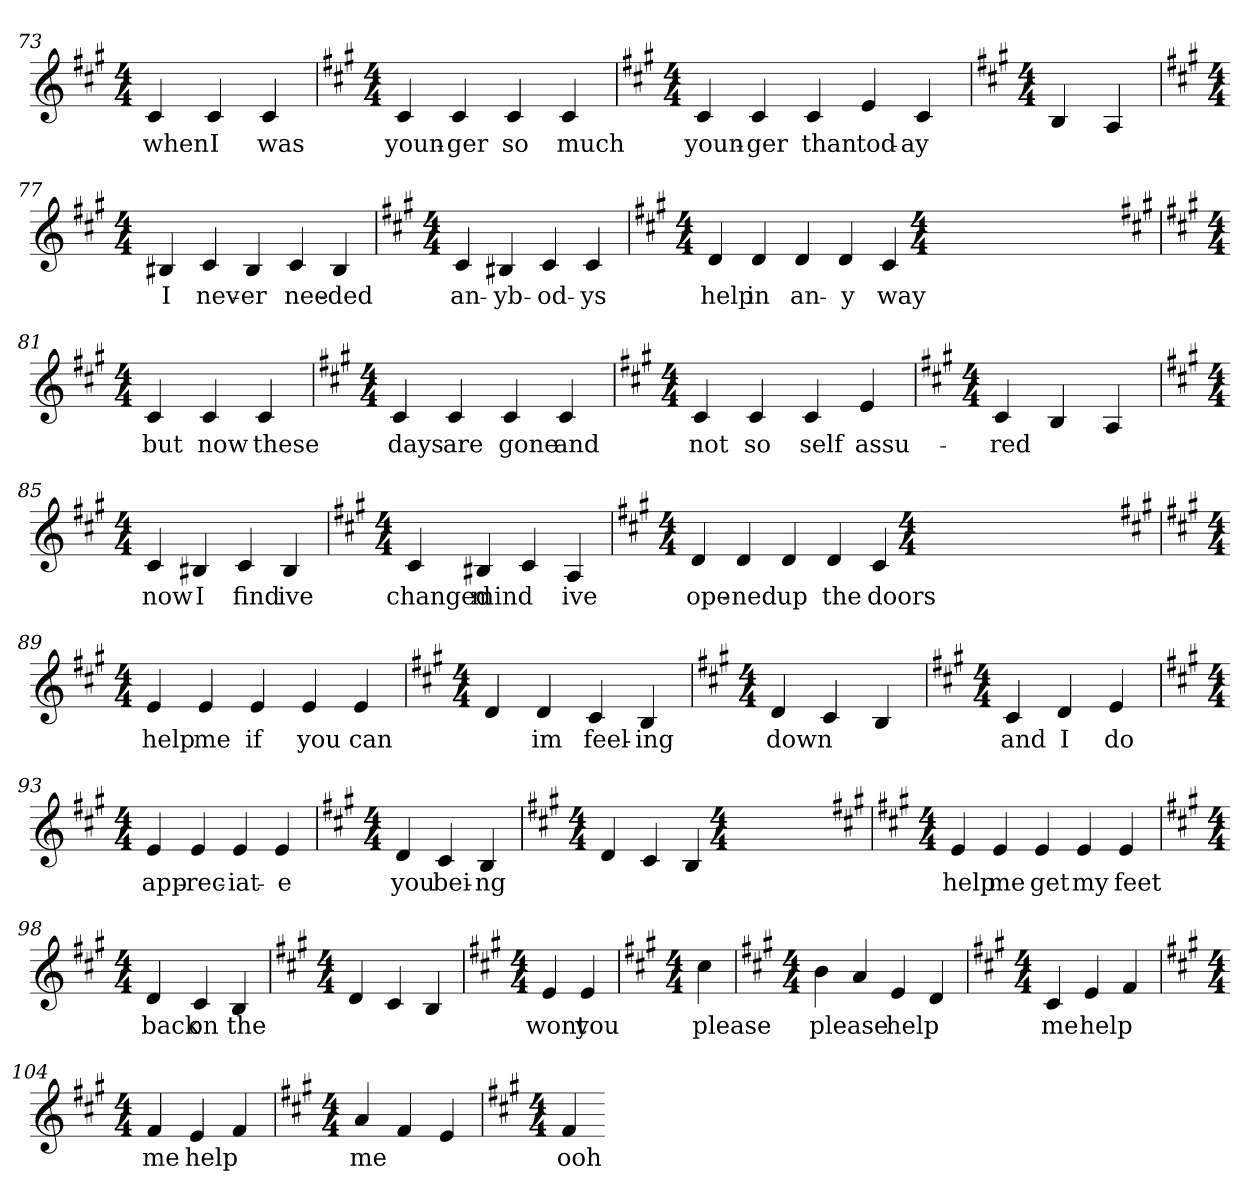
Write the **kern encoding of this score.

**kern	**text
*part1	*part1
*staff1	*staff1
*k[f#c#g#]	*
*A:	*
*M4/4	*
=73	=73
4c#	when
4c#	I
4c#	was
=74	=74
*k[f#c#g#]	*
*A:	*
*M4/4	*
4c#	youn-
4c#	-ger
4c#	so
4c#	much
=75	=75
*k[f#c#g#]	*
*A:	*
*M4/4	*
4c#	youn-
4c#	-ger
4c#	than
4e	tod-
4c#	-ay
=76	=76
*k[f#c#g#]	*
*A:	*
*M4/4	*
4B	_
4A	_
=77	=77
*k[f#c#g#]	*
*A:	*
*M4/4	*
4B#X	I
4c#	nev-
4B#	-er
4c#	nee-
4B#	-ded
=78	=78
*k[f#c#g#]	*
*A:	*
*M4/4	*
4c#	an-
4B#X	-yb-
4c#	-od-
4c#	-ys
=79	=79
*k[f#c#g#]	*
*A:	*
*M4/4	*
4d	help
4d	in
4d	an-
4d	-y
4c#	way
*k[f#c#g#]	*
*A:	*
*M4/4	*
=81	=81
*k[f#c#g#]	*
*A:	*
*M4/4	*
4c#	but
4c#	now
4c#	these
=82	=82
*k[f#c#g#]	*
*A:	*
*M4/4	*
4c#	days
4c#	are
4c#	gone
4c#	and
=83	=83
*k[f#c#g#]	*
*A:	*
*M4/4	*
4c#	not
4c#	so
4c#	self
4e	assu-
=84	=84
*k[f#c#g#]	*
*A:	*
*M4/4	*
4c#	-red
4B	_
4A	_
=85	=85
*k[f#c#g#]	*
*A:	*
*M4/4	*
4c#	now
4B#X	I
4c#	find
4B#	ive
=86	=86
*k[f#c#g#]	*
*A:	*
*M4/4	*
4c#	changed
4B#X	mind
4c#	_
4A	ive
=87	=87
*k[f#c#g#]	*
*A:	*
*M4/4	*
4d	ope-
4d	-ned
4d	up
4d	the
4c#	doors
*k[f#c#g#]	*
*A:	*
*M4/4	*
=89	=89
*k[f#c#g#]	*
*A:	*
*M4/4	*
4e	help
4e	me
4e	if
4e	you
4e	can
=90	=90
*k[f#c#g#]	*
*A:	*
*M4/4	*
4d	_
4d	im
4c#	feel-
4B	-ing
=91	=91
*k[f#c#g#]	*
*A:	*
*M4/4	*
4d	down
4c#	_
4B	_
=92	=92
*k[f#c#g#]	*
*A:	*
*M4/4	*
4c#	and
4d	I
4e	do
=93	=93
*k[f#c#g#]	*
*A:	*
*M4/4	*
4e	app-
4e	-rec-
4e	-iat-
4e	-e
=94	=94
*k[f#c#g#]	*
*A:	*
*M4/4	*
4d	you
4c#	bei-
4B	-ng
=95	=95
*k[f#c#g#]	*
*A:	*
*M4/4	*
4d	_
4c#	_
4B	_
*k[f#c#g#]	*
*A:	*
*M4/4	*
=97	=97
*k[f#c#g#]	*
*A:	*
*M4/4	*
4e	help
4e	me
4e	get
4e	my
4e	feet
=98	=98
*k[f#c#g#]	*
*A:	*
*M4/4	*
4d	back
4c#	on
4B	the
=99	=99
*k[f#c#g#]	*
*A:	*
*M4/4	*
4d	_
4c#	_
4B	_
=100	=100
*k[f#c#g#]	*
*A:	*
*M4/4	*
4e	wont
4e	you
=101	=101
*k[f#c#g#]	*
*A:	*
*M4/4	*
4cc#	please
=102	=102
*k[f#c#g#]	*
*A:	*
*M4/4	*
4b	please
4a	_
4e	help
4d	_
=103	=103
*k[f#c#g#]	*
*A:	*
*M4/4	*
4c#	me
4e	help
4f#	_
=104	=104
*k[f#c#g#]	*
*A:	*
*M4/4	*
4f#	me
4e	help
4f#	_
=105	=105
*k[f#c#g#]	*
*A:	*
*M4/4	*
4a	me
4f#	_
4e	_
=106	=106
*k[f#c#g#]	*
*A:	*
*M4/4	*
4f#	ooh
=-	=-
*-	*-
